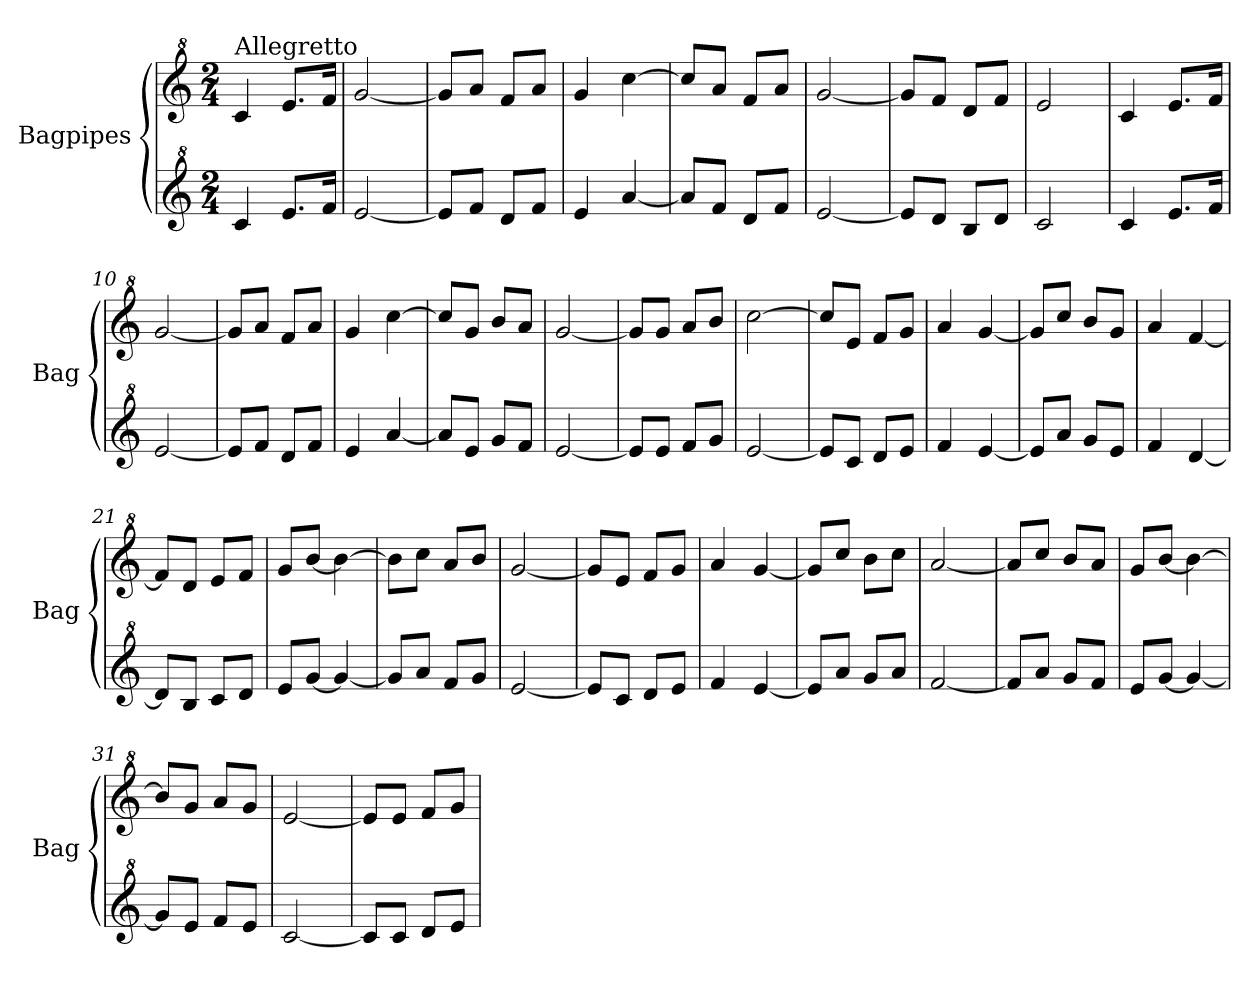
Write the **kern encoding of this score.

**kern	**kern
*part2	*part1
*staff2	*staff1
*I"Bagpipes	*I"Bagpipes
*I'Bag	*I'Bag
*clefG^2	*clefG^2
*k[]	*k[]
*C:	*C:
*M2/4	*M2/4
=1	=1
!	!LO:TX:a:t=Allegretto
4cc/	4cc/
8.ee/L	8.ee/L
16ff/Jk	16ff/Jk
=2	=2
[2ee/	[2gg/
=3	=3
8ee/L]	8gg/L]
8ff/J	8aa/J
8dd/L	8ff/L
8ff/J	8aa/J
=4	=4
4ee/	4gg/
[4aa/	[4ccc\
=5	=5
8aa/L]	8ccc/L]
8ff/J	8aa/J
8dd/L	8ff/L
8ff/J	8aa/J
=6	=6
[2ee/	[2gg/
=7	=7
8ee/L]	8gg/L]
8dd/J	8ff/J
8b/L	8dd/L
8dd/J	8ff/J
=8	=8
2cc/	2ee/
=9	=9
4cc/	4cc/
8.ee/L	8.ee/L
16ff/Jk	16ff/Jk
=10	=10
[2ee/	[2gg/
=11	=11
8ee/L]	8gg/L]
8ff/J	8aa/J
8dd/L	8ff/L
8ff/J	8aa/J
=12	=12
4ee/	4gg/
[4aa/	[4ccc\
=13	=13
8aa/L]	8ccc/L]
8ee/J	8gg/J
8gg/L	8bb/L
8ff/J	8aa/J
=14	=14
[2ee/	[2gg/
!!LO:LB:g=z
=15	=15
8ee/L]	8gg/L]
8ee/J	8gg/J
8ff/L	8aa/L
8gg/J	8bb/J
=16	=16
[2ee/	[2ccc\
=17	=17
8ee/L]	8ccc/L]
8cc/J	8ee/J
8dd/L	8ff/L
8ee/J	8gg/J
=18	=18
4ff/	4aa/
[4ee/	[4gg/
=19	=19
8ee/L]	8gg/L]
8aa/J	8ccc/J
8gg/L	8bb/L
8ee/J	8gg/J
=20	=20
4ff/	4aa/
[4dd/	[4ff/
=21	=21
8dd/L]	8ff/L]
8b/J	8dd/J
8cc/L	8ee/L
8dd/J	8ff/J
=22	=22
8ee/L	8gg/L
[8gg/J	[8bb/J
4gg/_	4bb\_
=23	=23
8gg/L]	8bb\L]
8aa/J	8ccc\J
8ff/L	8aa/L
8gg/J	8bb/J
=24	=24
[2ee/	[2gg/
=25	=25
8ee/L]	8gg/L]
8cc/J	8ee/J
8dd/L	8ff/L
8ee/J	8gg/J
=26	=26
4ff/	4aa/
[4ee/	[4gg/
=27	=27
8ee/L]	8gg/L]
8aa/J	8ccc/J
8gg/L	8bb\L
8aa/J	8ccc\J
!!LO:LB:g=z
=28	=28
[2ff/	[2aa/
=29	=29
8ff/L]	8aa/L]
8aa/J	8ccc/J
8gg/L	8bb/L
8ff/J	8aa/J
=30	=30
8ee/L	8gg/L
[8gg/J	[8bb/J
4gg/_	4bb\_
=31	=31
8gg/L]	8bb/L]
8ee/J	8gg/J
8ff/L	8aa/L
8ee/J	8gg/J
=32	=32
[2cc/	[2ee/
=33	=33
8cc/L]	8ee/L]
8cc/J	8ee/J
8dd/L	8ff/L
8ee/J	8gg/J
=	=
*-	*-
